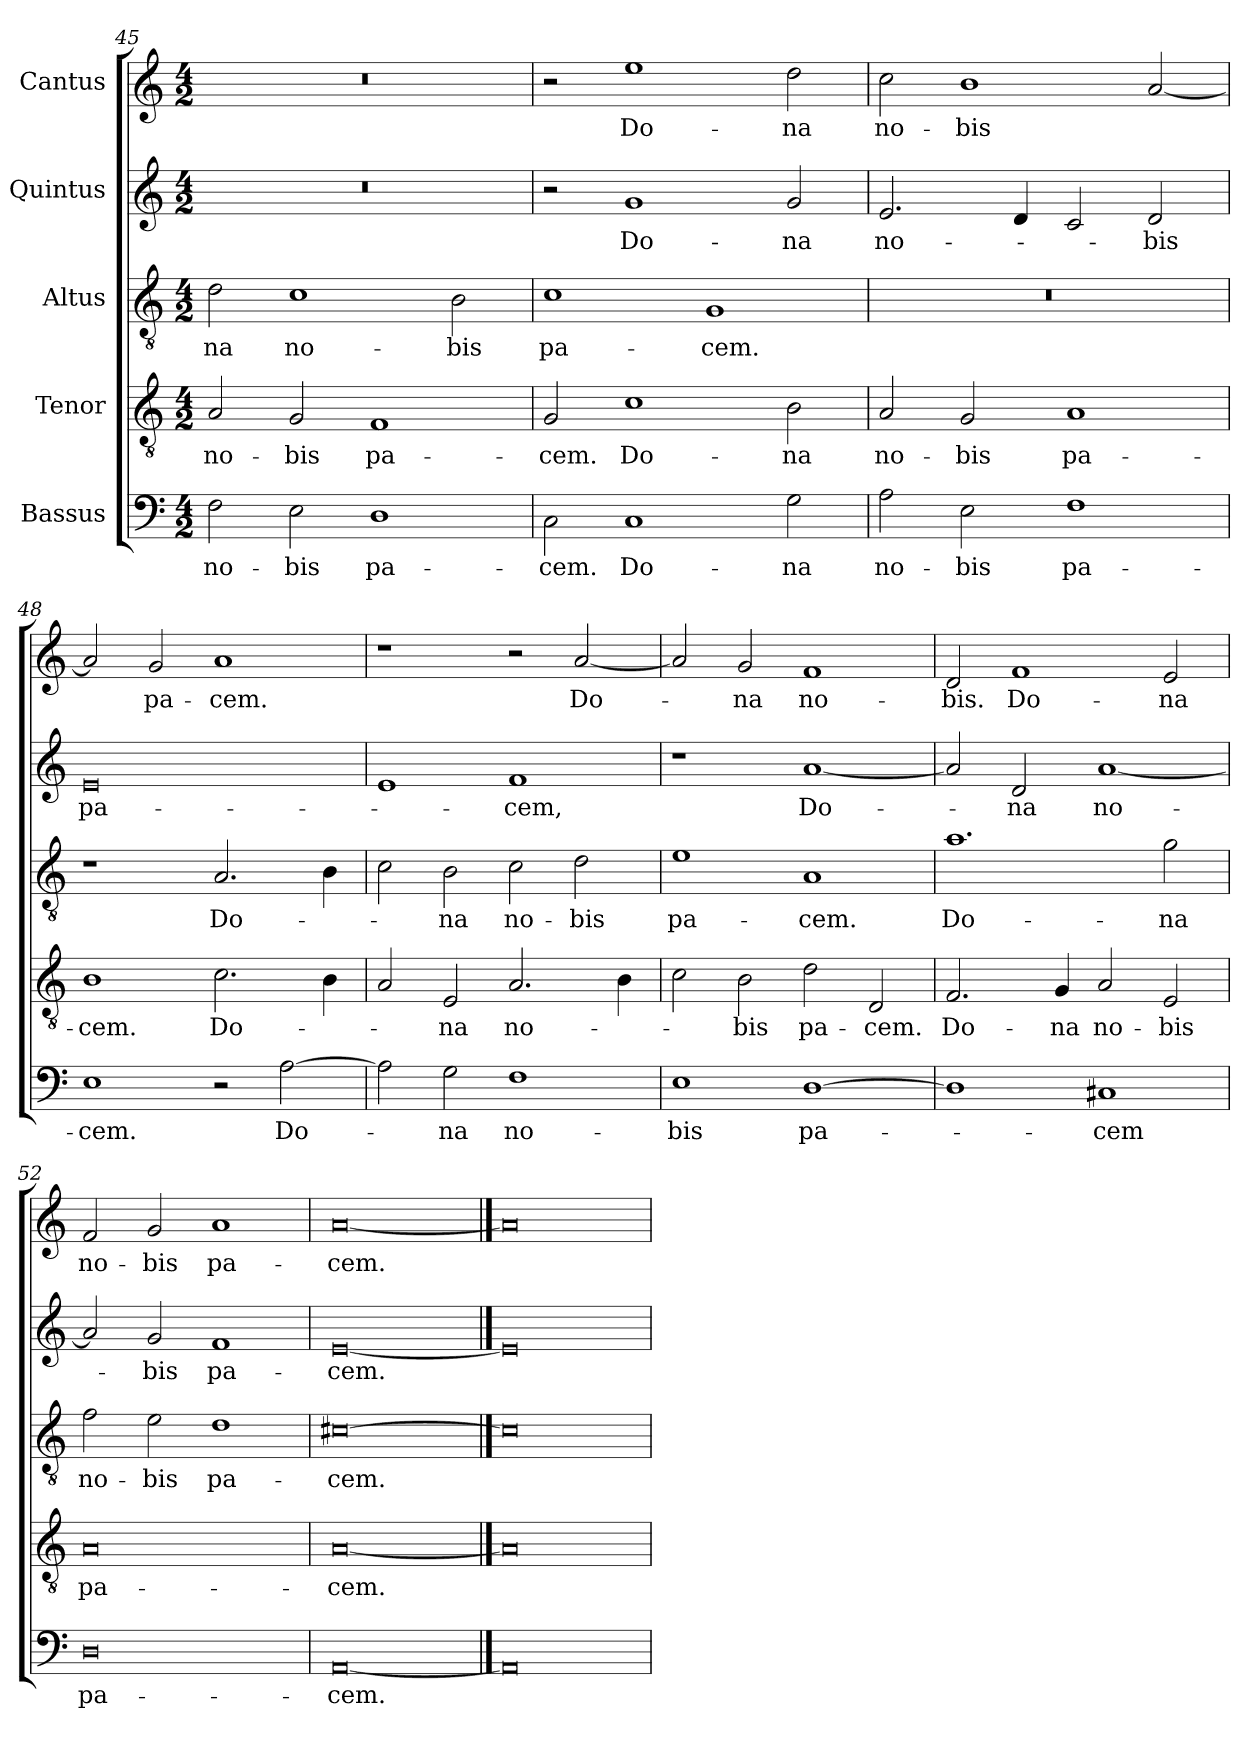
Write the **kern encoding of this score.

**kern	**text	**kern	**text	**kern	**text	**kern	**text	**kern	**text
*part5	*part5	*part4	*part4	*part3	*part3	*part2	*part2	*part1	*part1
*staff5	*staff5	*staff4	*staff4	*staff3	*staff3	*staff2	*staff2	*staff1	*staff1
*I"Bassus	*	*I"Tenor	*	*I"Altus	*	*I"Quintus	*	*I"Cantus	*
*clefF4	*	*clefGv2	*	*clefGv2	*	*clefG2	*	*clefG2	*
*k[]	*	*k[]	*	*k[]	*	*k[]	*	*k[]	*
*M4/2	*	*M4/2	*	*M4/2	*	*M4/2	*	*M4/2	*
=45	=45	=45	=45	=45	=45	=45	=45	=45	=45
2F\	no-	2A/	no-	2d\	-na	0r	.	0r	.
2E\	-bis	2G/	-bis	1c\	no-	.	.	.	.
1D\	pa-	1F/	pa-	.	.	.	.	.	.
.	.	.	.	2B\	-bis	.	.	.	.
=46	=46	=46	=46	=46	=46	=46	=46	=46	=46
2C\	-cem.	2G/	-cem.	1c\	pa-	2r	.	2r	.
1C/	Do-	1c\	Do-	.	.	1g/	Do-	1ee\	Do-
.	.	.	.	1G/	-cem.	.	.	.	.
2G\	-na	2B\	-na	.	.	2g/	-na	2dd\	-na
=47	=47	=47	=47	=47	=47	=47	=47	=47	=47
2A\	no-	2A/	no-	0r	.	2.e/	no-	2cc\	no-
2E\	-bis	2G/	-bis	.	.	.	.	1b\	-bis
.	.	.	.	.	.	4d/	.	.	.
1F\	pa-	1A/	pa-	.	.	2c/	.	.	.
.	.	.	.	.	.	2d/	-bis	[2a/	.
=48	=48	=48	=48	=48	=48	=48	=48	=48	=48
1E\	-cem.	1B\	-cem.	1r	.	0e/	pa-	2a/]	.
.	.	.	.	.	.	.	.	2g/	pa-
2r	.	2.c\	Do-	2.A/	Do-	.	.	1a/	-cem.
[2A\	Do-	.	.	.	.	.	.	.	.
.	.	4B\	.	4B\	.	.	.	.	.
=49	=49	=49	=49	=49	=49	=49	=49	=49	=49
2A\]	.	2A/	.	2c\	.	1e/	.	1r	.
2G\	-na	2E/	-na	2B\	-na	.	.	.	.
1F\	no-	2.A/	no-	2c\	no-	1f/	-cem,	2r	.
.	.	.	.	2d\	-bis	.	.	[2a/	Do-
.	.	4B\	.	.	.	.	.	.	.
=50	=50	=50	=50	=50	=50	=50	=50	=50	=50
1E\	-bis	2c\	.	1e\	pa-	1r	.	2a/]	.
.	.	2B\	-bis	.	.	.	.	2g/	-na
[1D\	pa-	2d\	pa-	1A/	-cem.	[1a/	Do-	1f/	no-
.	.	2D/	-cem.	.	.	.	.	.	.
=51	=51	=51	=51	=51	=51	=51	=51	=51	=51
1D\]	.	2.F/	Do-	1.a\	Do-	2a/]	.	2d/	-bis.
.	.	.	.	.	.	2d/	-na	1f/	Do-
.	.	4G/	-na	.	.	.	.	.	.
1C#X/	-cem	2A/	no-	.	.	[1a/	no-	.	.
.	.	2E/	-bis	2g\	-na	.	.	2e/	-na
=52	=52	=52	=52	=52	=52	=52	=52	=52	=52
0D\	pa-	0A/	pa-	2f\	no-	2a/]	.	2f/	no-
.	.	.	.	2e\	-bis	2g/	-bis	2g/	-bis
.	.	.	.	1d\	pa-	1f/	pa-	1a/	pa-
=53	=53	=53	=53	=53	=53	=53	=53	=53	=53
[0AA/	-cem.	[0A/	-cem.	[0c#X\	-cem.	[0e/	-cem.	[0a/	-cem.
==54	==54	==54	==54	==54	==54	==54	==54	==54	==54
0AA/]	.	0A/]	.	0c#\]	.	0e/]	.	0a/]	.
=	=	=	=	=	=	=	=	=	=
*-	*-	*-	*-	*-	*-	*-	*-	*-	*-
